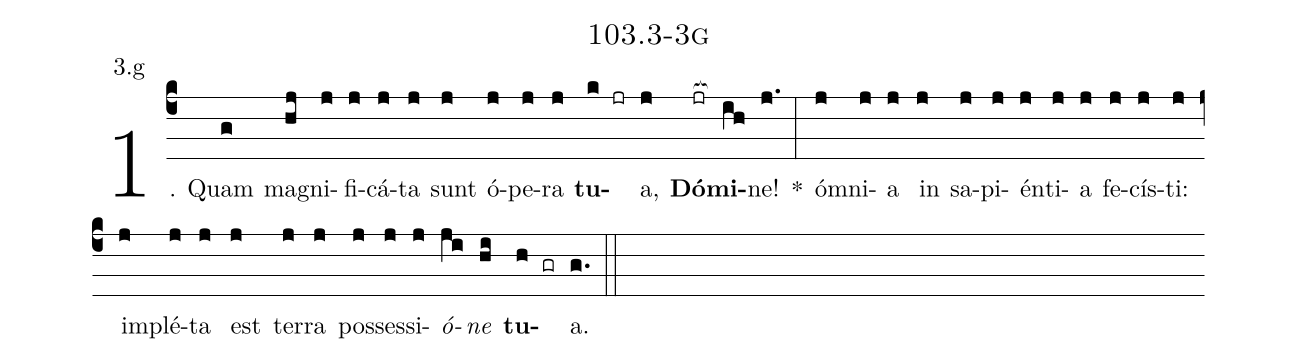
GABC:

name: 103.3-3g;
annotation: 3.g;
%%
(c4)1. Quam(g) ma(hj)gni(j)fi(j)cá(j)ta(j) sunt(j) ó(j)pe(j)ra(j) <b>tu</b>(k jr)a,(j) <b>Dó</b>(jr[ocb:1{])<b>mi</b>(ih[ocb:0}])ne!(j.) *(:) óm(j)ni(j)a(j) in(j) sa(j)pi(j)én(j)ti(j)a(j) fe(j)cís(j)ti:(j) im(j)plé(j)ta(j) est(j) ter(j)ra(j) pos(j)ses(j)si(j)<i>ó</i>(ji)<i>ne</i>(hi) <b>tu</b>(h gr)a.(g.) (::)


%E(j) u(j) o(ji) u(hi) a(h) e.(g.) (::)
